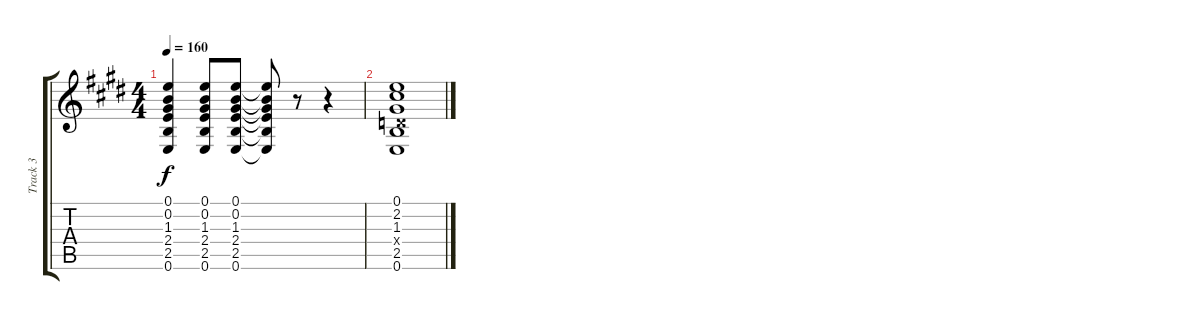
\track ("Track 3" "Track 3") {instrument acousticguitarsteel}
\staff {score tabs}
\tuning (E4 B3 G3 D3 A2 E2) {hide}
\ts (4 4)
\tempo 160
\clef g2
\ks e
(0.1 0.2 1.3 2.4 2.5 0.6).4{dy f} (0.1 0.2 1.3 2.4 2.5 0.6).8 (0.1 0.2 1.3 2.4 2.5 0.6).8 (0.1{t} 0.2{t} 1.3{t} 2.4{t} 2.5{t} 0.6{t}).8 r.8 r.4 |
(0.1 2.2 1.3 0.4{x} 2.5 0.6).1
